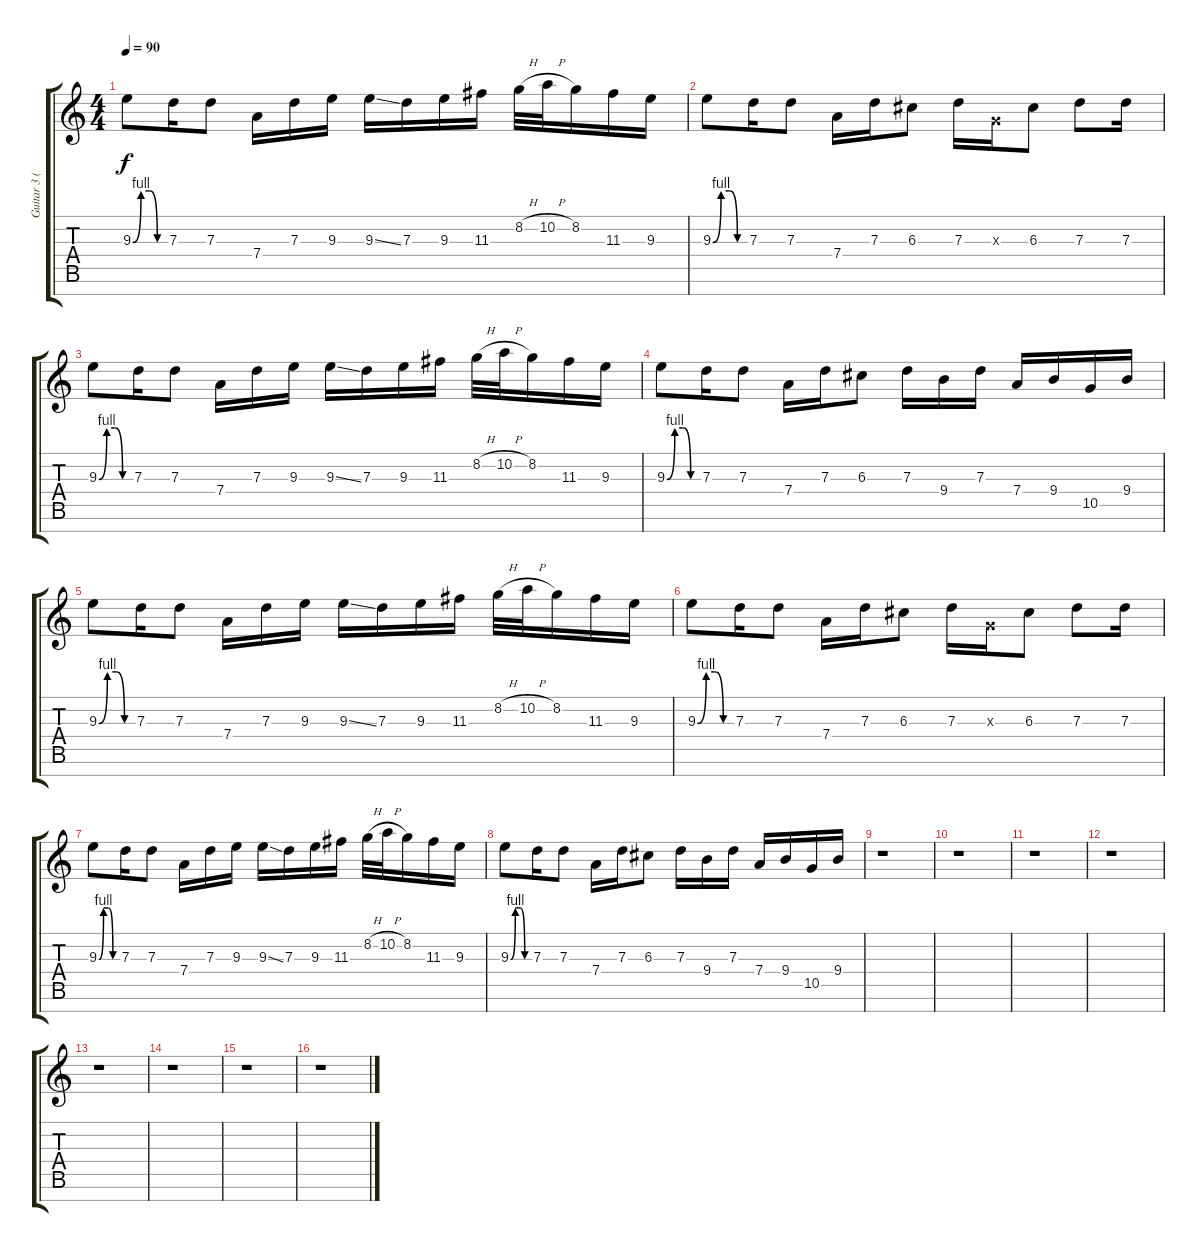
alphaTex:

\track ("Guitar 3 (7 strings)" "Guitar 3 (") {instrument overdrivenguitar}
\staff {score tabs}
\tuning (E4 B3 G3 D3 A2 E2 B1) {hide}
\ts (4 4)
\tempo 90
\clef g2
\ks c
9.3{be (custom 0 0 15 4 30 4 45 0 60 0)}.8{dy f instrument overdrivenguitar} 7.3.16 7.3.8 7.4.16 7.3.16 9.3.16 9.3{ss}.16 7.3.16 9.3.16 11.3.16 8.2{h}.32 10.2{h}.32 8.2.16 11.3.16 9.3.16 |
9.3{be (custom 0 0 15 4 30 4 45 0 60 0)}.8 7.3.16 7.3.8 7.4.16 7.3.16 6.3.8 7.3.16 0.3{x}.16 6.3.8 7.3.8 7.3.16 |
9.3{be (custom 0 0 15 4 30 4 45 0 60 0)}.8 7.3.16 7.3.8 7.4.16 7.3.16 9.3.16 9.3{ss}.16 7.3.16 9.3.16 11.3.16 8.2{h}.32 10.2{h}.32 8.2.16 11.3.16 9.3.16 |
9.3{be (custom 0 0 15 4 30 4 45 0 60 0)}.8 7.3.16 7.3.8 7.4.16 7.3.16 6.3.8 7.3.16 9.4.16 7.3.16 7.4.16 9.4.16 10.5.16 9.4.16 |
9.3{be (custom 0 0 15 4 30 4 45 0 60 0)}.8 7.3.16 7.3.8 7.4.16 7.3.16 9.3.16 9.3{ss}.16 7.3.16 9.3.16 11.3.16 8.2{h}.32 10.2{h}.32 8.2.16 11.3.16 9.3.16 |
9.3{be (custom 0 0 15 4 30 4 45 0 60 0)}.8 7.3.16 7.3.8 7.4.16 7.3.16 6.3.8 7.3.16 0.3{x}.16 6.3.8 7.3.8 7.3.16 |
9.3{be (custom 0 0 15 4 30 4 45 0 60 0)}.8 7.3.16 7.3.8 7.4.16 7.3.16 9.3.16 9.3{ss}.16 7.3.16 9.3.16 11.3.16 8.2{h}.32 10.2{h}.32 8.2.16 11.3.16 9.3.16 |
9.3{be (custom 0 0 15 4 30 4 45 0 60 0)}.8 7.3.16 7.3.8 7.4.16 7.3.16 6.3.8 7.3.16 9.4.16 7.3.16 7.4.16 9.4.16 10.5.16 9.4.16 |
r.1 |
r.1 |
r.1 |
r.1 |
r.1 |
r.1 |
r.1 |
r.1
